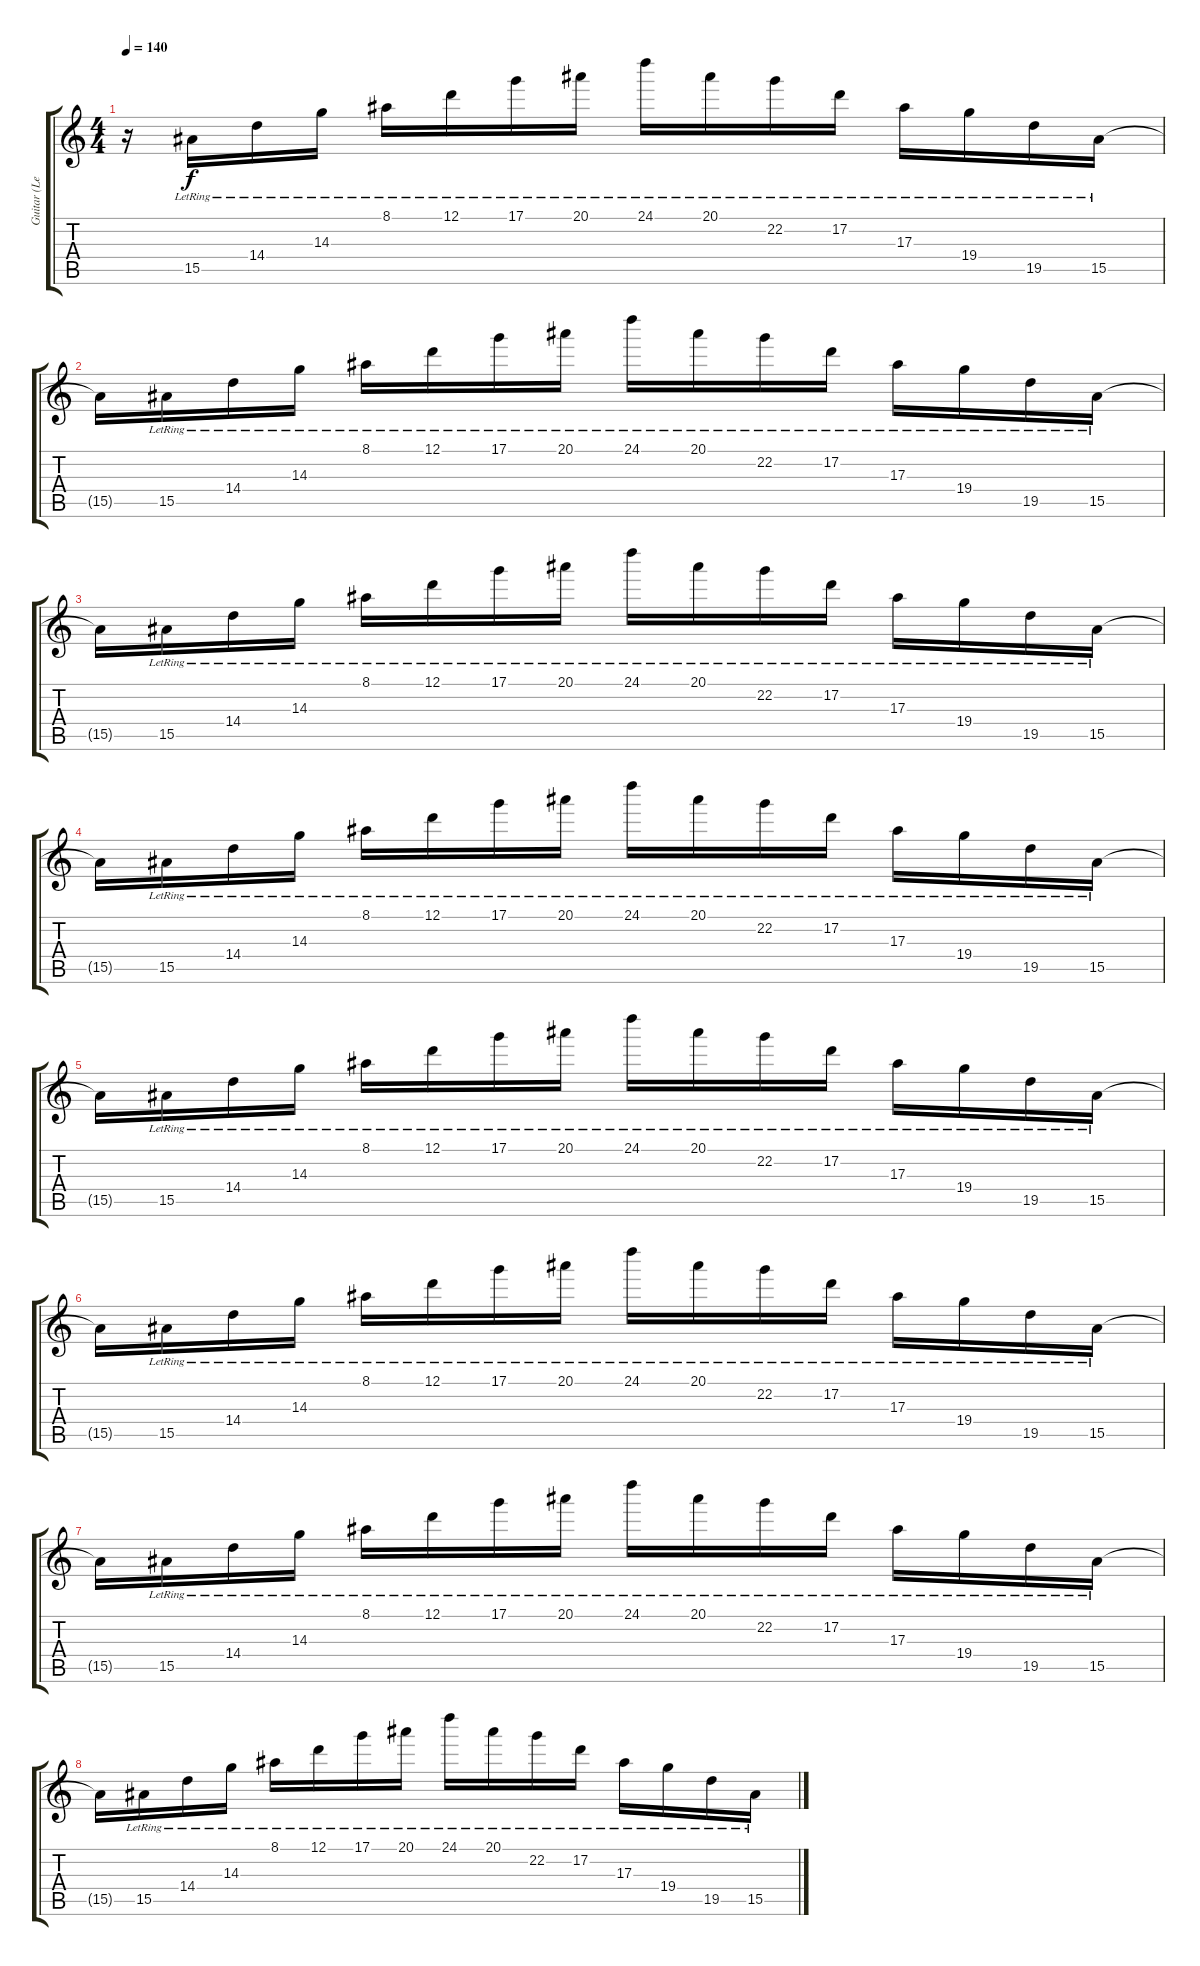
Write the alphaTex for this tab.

\track ("Guitar (Lead) Drop C" "Guitar (Le") {mute instrument acousticguitarsteel}
\staff {score tabs}
\tuning (D4 A3 F3 C3 G2 C2) {hide}
\ts (4 4)
\tempo 140
\clef g2
\ks c
r.16{dy f} 15.5{lr}.16 14.4{lr}.16 14.3{lr}.16 8.1{lr}.16 12.1{lr}.16 17.1{lr}.16 20.1{lr}.16 24.1{lr}.16 20.1{lr}.16 22.2{lr}.16 17.2{lr}.16 17.3{lr}.16 19.4{lr}.16 19.5{lr}.16 15.5{lr}.16 |
15.5{t}.16 15.5{lr}.16 14.4{lr}.16 14.3{lr}.16 8.1{lr}.16 12.1{lr}.16 17.1{lr}.16 20.1{lr}.16 24.1{lr}.16 20.1{lr}.16 22.2{lr}.16 17.2{lr}.16 17.3{lr}.16 19.4{lr}.16 19.5{lr}.16 15.5{lr}.16 |
15.5{t}.16 15.5{lr}.16 14.4{lr}.16 14.3{lr}.16 8.1{lr}.16 12.1{lr}.16 17.1{lr}.16 20.1{lr}.16 24.1{lr}.16 20.1{lr}.16 22.2{lr}.16 17.2{lr}.16 17.3{lr}.16 19.4{lr}.16 19.5{lr}.16 15.5{lr}.16 |
15.5{t}.16 15.5{lr}.16 14.4{lr}.16 14.3{lr}.16 8.1{lr}.16 12.1{lr}.16 17.1{lr}.16 20.1{lr}.16 24.1{lr}.16 20.1{lr}.16 22.2{lr}.16 17.2{lr}.16 17.3{lr}.16 19.4{lr}.16 19.5{lr}.16 15.5{lr}.16 |
15.5{t}.16 15.5{lr}.16 14.4{lr}.16 14.3{lr}.16 8.1{lr}.16 12.1{lr}.16 17.1{lr}.16 20.1{lr}.16 24.1{lr}.16 20.1{lr}.16 22.2{lr}.16 17.2{lr}.16 17.3{lr}.16 19.4{lr}.16 19.5{lr}.16 15.5{lr}.16 |
15.5{t}.16 15.5{lr}.16 14.4{lr}.16 14.3{lr}.16 8.1{lr}.16 12.1{lr}.16 17.1{lr}.16 20.1{lr}.16 24.1{lr}.16 20.1{lr}.16 22.2{lr}.16 17.2{lr}.16 17.3{lr}.16 19.4{lr}.16 19.5{lr}.16 15.5{lr}.16 |
15.5{t}.16 15.5{lr}.16 14.4{lr}.16 14.3{lr}.16 8.1{lr}.16 12.1{lr}.16 17.1{lr}.16 20.1{lr}.16 24.1{lr}.16 20.1{lr}.16 22.2{lr}.16 17.2{lr}.16 17.3{lr}.16 19.4{lr}.16 19.5{lr}.16 15.5{lr}.16 |
15.5{t}.16 15.5{lr}.16 14.4{lr}.16 14.3{lr}.16 8.1{lr}.16 12.1{lr}.16 17.1{lr}.16 20.1{lr}.16 24.1{lr}.16 20.1{lr}.16 22.2{lr}.16 17.2{lr}.16 17.3{lr}.16 19.4{lr}.16 19.5{lr}.16 15.5{lr}.16
